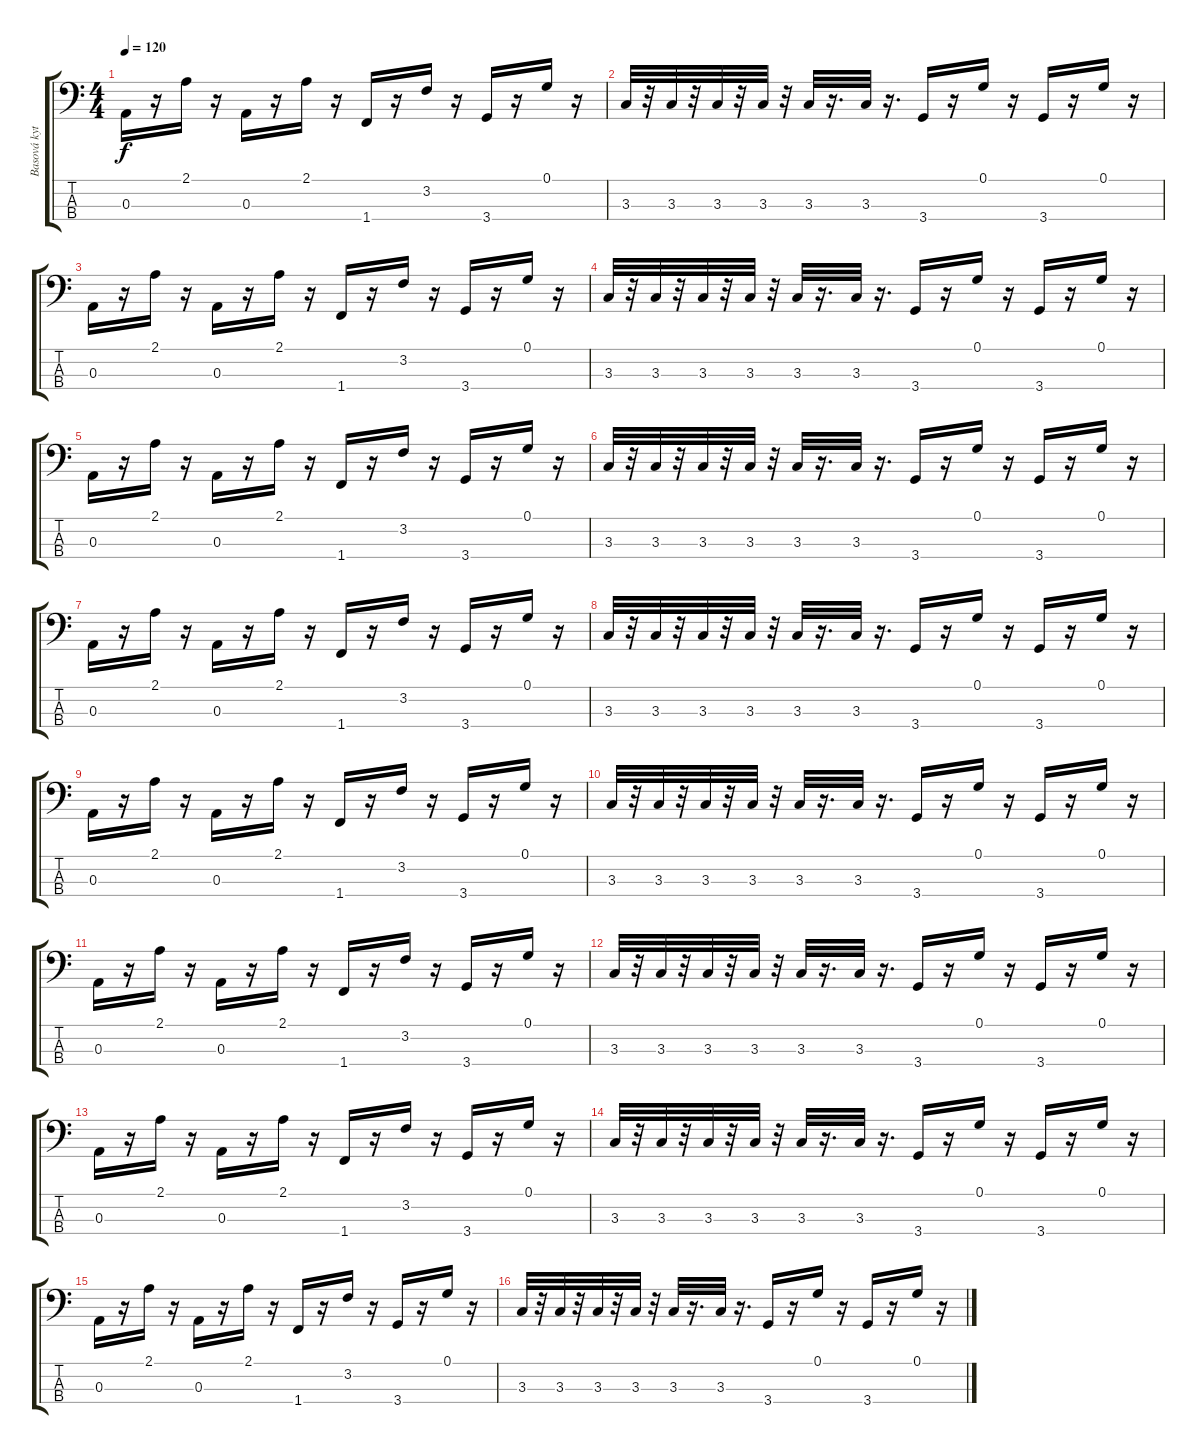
\track ("Basová kytara" "Basová kyt") {instrument electricbassfinger}
\staff {score tabs}
\tuning (G2 D2 A1 E1) {hide}
\ts (4 4)
\tempo 120
\clef f4
\ks c
0.3.16{dy f} r.16 2.1.16 r.16 0.3.16 r.16 2.1.16 r.16 1.4.16 r.16 3.2.16 r.16 3.4.16 r.16 0.1.16 r.16 |
3.3.32 r.32 3.3.32 r.32 3.3.32 r.32 3.3.32 r.32 3.3.32 r.16{d} 3.3.32 r.16{d} 3.4.16 r.16 0.1.16 r.16 3.4.16 r.16 0.1.16 r.16 |
0.3.16 r.16 2.1.16 r.16 0.3.16 r.16 2.1.16 r.16 1.4.16 r.16 3.2.16 r.16 3.4.16 r.16 0.1.16 r.16 |
3.3.32 r.32 3.3.32 r.32 3.3.32 r.32 3.3.32 r.32 3.3.32 r.16{d} 3.3.32 r.16{d} 3.4.16 r.16 0.1.16 r.16 3.4.16 r.16 0.1.16 r.16 |
0.3.16 r.16 2.1.16 r.16 0.3.16 r.16 2.1.16 r.16 1.4.16 r.16 3.2.16 r.16 3.4.16 r.16 0.1.16 r.16 |
3.3.32 r.32 3.3.32 r.32 3.3.32 r.32 3.3.32 r.32 3.3.32 r.16{d} 3.3.32 r.16{d} 3.4.16 r.16 0.1.16 r.16 3.4.16 r.16 0.1.16 r.16 |
0.3.16 r.16 2.1.16 r.16 0.3.16 r.16 2.1.16 r.16 1.4.16 r.16 3.2.16 r.16 3.4.16 r.16 0.1.16 r.16 |
3.3.32 r.32 3.3.32 r.32 3.3.32 r.32 3.3.32 r.32 3.3.32 r.16{d} 3.3.32 r.16{d} 3.4.16 r.16 0.1.16 r.16 3.4.16 r.16 0.1.16 r.16 |
0.3.16 r.16 2.1.16 r.16 0.3.16 r.16 2.1.16 r.16 1.4.16 r.16 3.2.16 r.16 3.4.16 r.16 0.1.16 r.16 |
3.3.32 r.32 3.3.32 r.32 3.3.32 r.32 3.3.32 r.32 3.3.32 r.16{d} 3.3.32 r.16{d} 3.4.16 r.16 0.1.16 r.16 3.4.16 r.16 0.1.16 r.16 |
0.3.16 r.16 2.1.16 r.16 0.3.16 r.16 2.1.16 r.16 1.4.16 r.16 3.2.16 r.16 3.4.16 r.16 0.1.16 r.16 |
3.3.32 r.32 3.3.32 r.32 3.3.32 r.32 3.3.32 r.32 3.3.32 r.16{d} 3.3.32 r.16{d} 3.4.16 r.16 0.1.16 r.16 3.4.16 r.16 0.1.16 r.16 |
0.3.16 r.16 2.1.16 r.16 0.3.16 r.16 2.1.16 r.16 1.4.16 r.16 3.2.16 r.16 3.4.16 r.16 0.1.16 r.16 |
3.3.32 r.32 3.3.32 r.32 3.3.32 r.32 3.3.32 r.32 3.3.32 r.16{d} 3.3.32 r.16{d} 3.4.16 r.16 0.1.16 r.16 3.4.16 r.16 0.1.16 r.16 |
0.3.16 r.16 2.1.16 r.16 0.3.16 r.16 2.1.16 r.16 1.4.16 r.16 3.2.16 r.16 3.4.16 r.16 0.1.16 r.16 |
3.3.32 r.32 3.3.32 r.32 3.3.32 r.32 3.3.32 r.32 3.3.32 r.16{d} 3.3.32 r.16{d} 3.4.16 r.16 0.1.16 r.16 3.4.16 r.16 0.1.16 r.16
